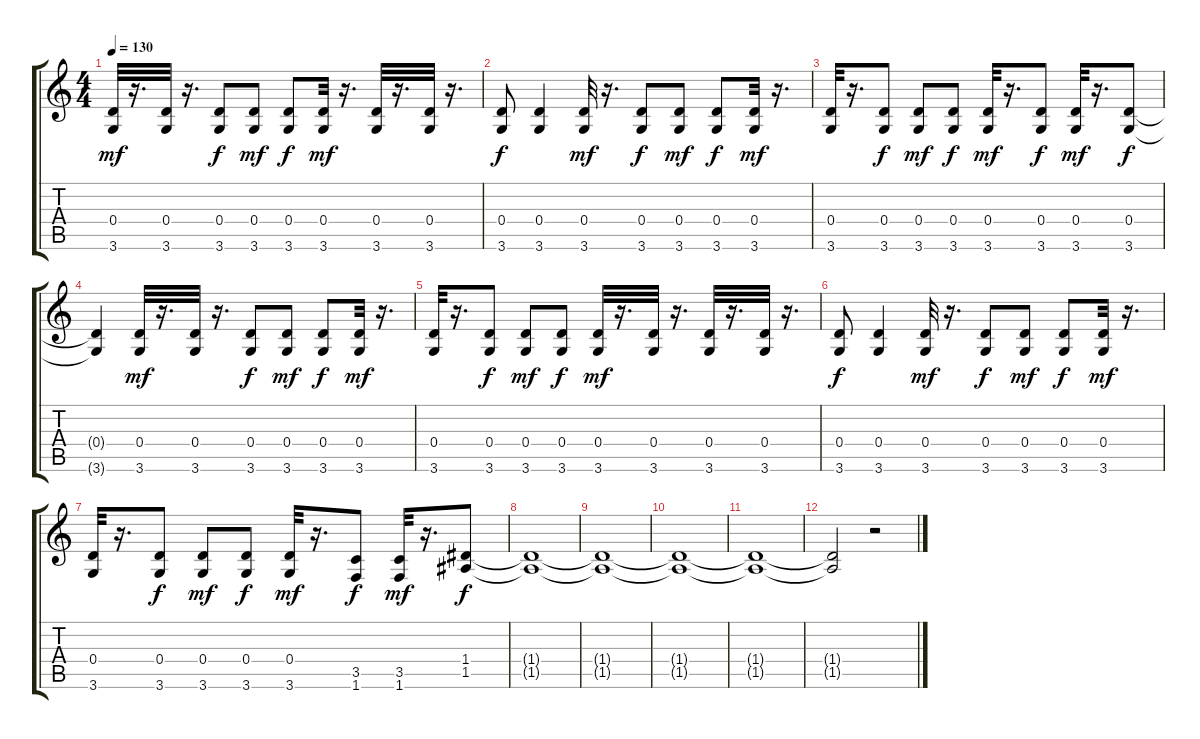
\track "" {instrument overdrivenguitar}
\staff {score tabs}
\tuning (E4 B3 G3 D3 A2 E2) {hide}
\ts (4 4)
\tempo 130
\clef g2
\ks c
(0.4 3.6).32{dy mf} r.16{d} (0.4 3.6).32 r.16{d} (0.4 3.6).8{dy f} (0.4 3.6).8{dy mf} (0.4 3.6).8{dy f} (0.4 3.6).32{dy mf} r.16{d} (0.4 3.6).32 r.16{d} (0.4 3.6).32 r.16{d} |
(0.4 3.6).8{dy f} (0.4 3.6).4 (0.4 3.6).32{dy mf} r.16{d} (0.4 3.6).8{dy f} (0.4 3.6).8{dy mf} (0.4 3.6).8{dy f} (0.4 3.6).32{dy mf} r.16{d} |
(0.4 3.6).32 r.16{d} (0.4 3.6).8{dy f} (0.4 3.6).8{dy mf} (0.4 3.6).8{dy f} (0.4 3.6).32{dy mf} r.16{d} (0.4 3.6).8{dy f} (0.4 3.6).32{dy mf} r.16{d} (0.4 3.6).8{dy f} |
(0.4{t} 3.6{t}).4 (0.4 3.6).32{dy mf} r.16{d} (0.4 3.6).32 r.16{d} (0.4 3.6).8{dy f} (0.4 3.6).8{dy mf} (0.4 3.6).8{dy f} (0.4 3.6).32{dy mf} r.16{d} |
(0.4 3.6).32 r.16{d} (0.4 3.6).8{dy f} (0.4 3.6).8{dy mf} (0.4 3.6).8{dy f} (0.4 3.6).32{dy mf} r.16{d} (0.4 3.6).32 r.16{d} (0.4 3.6).32 r.16{d} (0.4 3.6).32 r.16{d} |
(0.4 3.6).8{dy f} (0.4 3.6).4 (0.4 3.6).32{dy mf} r.16{d} (0.4 3.6).8{dy f} (0.4 3.6).8{dy mf} (0.4 3.6).8{dy f} (0.4 3.6).32{dy mf} r.16{d} |
(0.4 3.6).32 r.16{d} (0.4 3.6).8{dy f} (0.4 3.6).8{dy mf} (0.4 3.6).8{dy f} (0.4 3.6).32{dy mf} r.16{d} (3.5 1.6).8{dy f} (3.5 1.6).32{dy mf} r.16{d} (1.4 1.5).8{dy f} |
(1.4{t} 1.5{t}).1 |
(1.4{t} 1.5{t}).1 |
(1.4{t} 1.5{t}).1 |
(1.4{t} 1.5{t}).1 |
(1.4{t} 1.5{t}).2 r.2
